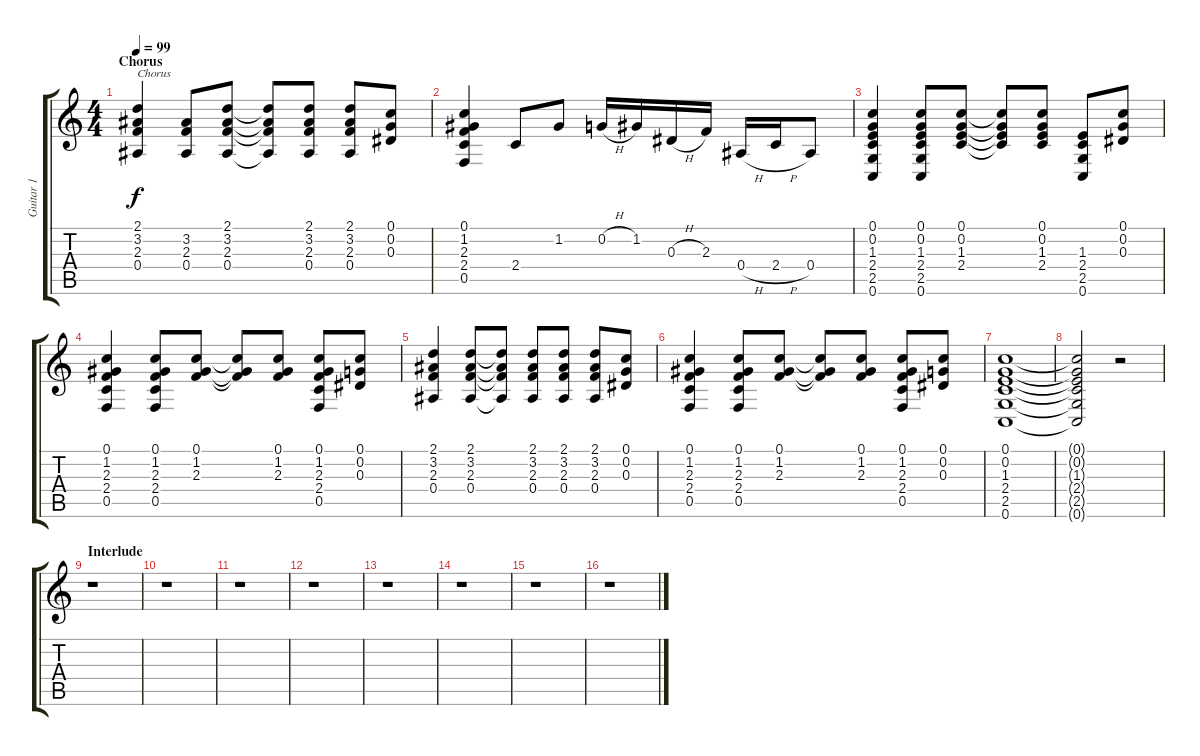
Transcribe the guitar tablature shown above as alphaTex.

\track ("Guitar 1" "Guitar 1") {instrument acousticguitarsteel}
\staff {score tabs}
\tuning (C4 G3 Eb3 Bb2 F2 C2) {hide}
\ts (4 4)
\section ("" "Chorus")
\tempo 99
\clef g2
\ks c
(2.1 3.2 2.3 0.4).4{txt "Chorus" dy f} (3.2 2.3 0.4).8 (2.1 3.2 2.3 0.4).8 (2.1{t} 3.2{t} 2.3{t} 0.4{t}).8 (2.1 3.2 2.3 0.4).8 (2.1 3.2 2.3 0.4).8 (0.1 0.2 0.3).8 |
(0.1 1.2 2.3 2.4 0.5).4 2.4.8 1.2.8 0.2{h}.16 1.2.16 0.3{h}.16 2.3.16 0.4{h}.16 2.4{h}.16 0.4.8 |
(0.1 0.2 1.3 2.4 2.5 0.6).4 (0.1 0.2 1.3 2.4 2.5 0.6).8 (0.1 0.2 1.3 2.4).8 (0.1{t} 0.2{t} 1.3{t} 2.4{t}).8 (0.1 0.2 1.3 2.4).8 (1.3 2.4 2.5 0.6).8 (0.1 0.2 0.3).8 |
(0.1 1.2 2.3 2.4 0.5).4 (0.1 1.2 2.3 2.4 0.5).8 (0.1 1.2 2.3).8 (0.1{t} 1.2{t} 2.3{t}).8 (0.1 1.2 2.3).8 (0.1 1.2 2.3 2.4 0.5).8 (0.1 0.2 0.3).8 |
(2.1 3.2 2.3 0.4).4 (2.1 3.2 2.3 0.4).8 (2.1{t} 3.2{t} 2.3{t} 0.4{t}).8 (2.1 3.2 2.3 0.4).8 (2.1 3.2 2.3 0.4).8 (2.1 3.2 2.3 0.4).8 (0.1 0.2 0.3).8 |
(0.1 1.2 2.3 2.4 0.5).4 (0.1 1.2 2.3 2.4 0.5).8 (0.1 1.2 2.3).8 (0.1{t} 1.2{t} 2.3{t}).8 (0.1 1.2 2.3).8 (0.1 1.2 2.3 2.4 0.5).8 (0.1 0.2 0.3).8 |
(0.1 0.2 1.3 2.4 2.5 0.6).1 |
(0.1{t} 0.2{t} 1.3{t} 2.4{t} 2.5{t} 0.6{t}).2 r.2 |
\section ("" "Interlude")
r.1 |
r.1 |
r.1 |
r.1 |
r.1 |
r.1 |
r.1 |
r.1
